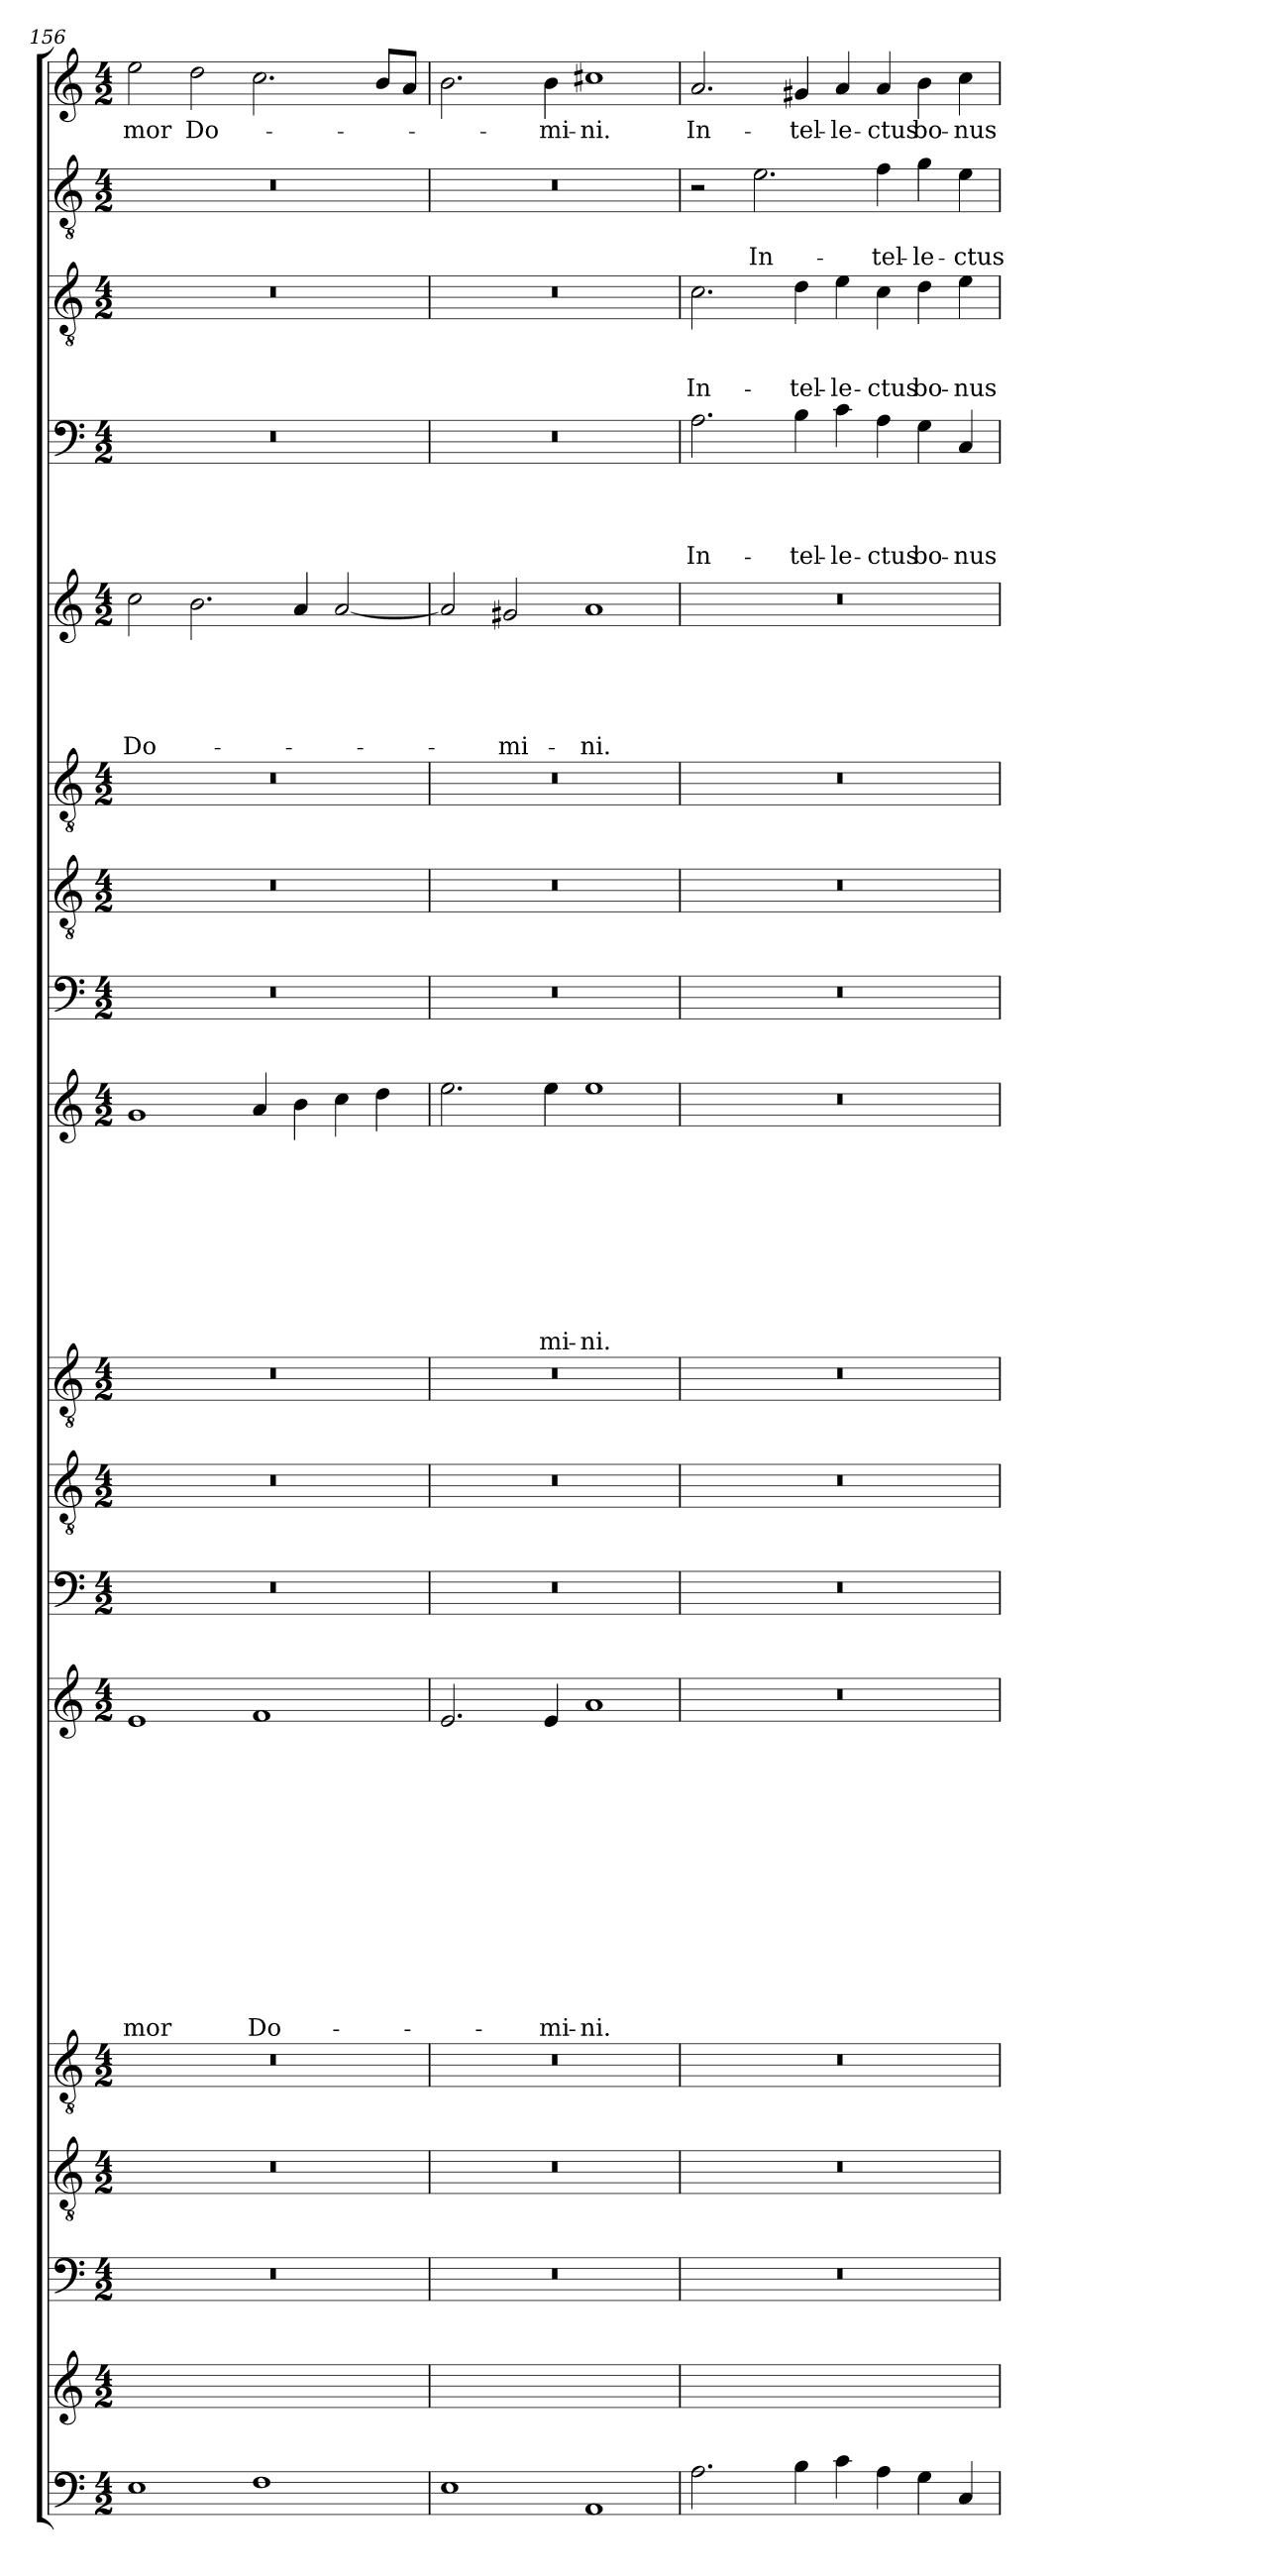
**kern	**kern	**kern	**kern	**kern	**kern	**text	**text	**text	**text	**text	**text	**text	**text	**text	**text	**text	**text	**text	**kern	**kern	**kern	**kern	**text	**text	**text	**text	**text	**text	**text	**text	**text	**kern	**kern	**kern	**kern	**text	**text	**text	**text	**text	**kern	**text	**text	**text	**text	**kern	**text	**text	**text	**kern	**text	**text	**kern	**text
*part18	*part17	*part16	*part15	*part14	*part13	*part13	*part13	*part13	*part13	*part13	*part13	*part13	*part13	*part13	*part13	*part13	*part13	*part13	*part12	*part11	*part10	*part9	*part9	*part9	*part9	*part9	*part9	*part9	*part9	*part9	*part9	*part8	*part7	*part6	*part5	*part5	*part5	*part5	*part5	*part5	*part4	*part4	*part4	*part4	*part4	*part3	*part3	*part3	*part3	*part2	*part2	*part2	*part1	*part1
*staff18	*staff17	*staff16	*staff15	*staff14	*staff13	*staff13	*staff13	*staff13	*staff13	*staff13	*staff13	*staff13	*staff13	*staff13	*staff13	*staff13	*staff13	*staff13	*staff12	*staff11	*staff10	*staff9	*staff9	*staff9	*staff9	*staff9	*staff9	*staff9	*staff9	*staff9	*staff9	*staff8	*staff7	*staff6	*staff5	*staff5	*staff5	*staff5	*staff5	*staff5	*staff4	*staff4	*staff4	*staff4	*staff4	*staff3	*staff3	*staff3	*staff3	*staff2	*staff2	*staff2	*staff1	*staff1
!!LO:PB:g=z
*clefF4	*clefG2	*clefF4	*clefGv2	*clefGv2	*clefG2	*	*	*	*	*	*	*	*	*	*	*	*	*	*clefF4	*clefGv2	*clefGv2	*clefG2	*	*	*	*	*	*	*	*	*	*clefF4	*clefGv2	*clefGv2	*clefG2	*	*	*	*	*	*clefF4	*	*	*	*	*clefGv2	*	*	*	*clefGv2	*	*	*clefG2	*
*k[]	*k[]	*k[]	*k[]	*k[]	*k[]	*	*	*	*	*	*	*	*	*	*	*	*	*	*k[]	*k[]	*k[]	*k[]	*	*	*	*	*	*	*	*	*	*k[]	*k[]	*k[]	*k[]	*	*	*	*	*	*k[]	*	*	*	*	*k[]	*	*	*	*k[]	*	*	*k[]	*
*C:	*C:	*C:	*C:	*C:	*C:	*	*	*	*	*	*	*	*	*	*	*	*	*	*C:	*C:	*C:	*C:	*	*	*	*	*	*	*	*	*	*C:	*C:	*C:	*C:	*	*	*	*	*	*C:	*	*	*	*	*C:	*	*	*	*C:	*	*	*C:	*
*M4/2	*M4/2	*M4/2	*M4/2	*M4/2	*M4/2	*	*	*	*	*	*	*	*	*	*	*	*	*	*M4/2	*M4/2	*M4/2	*M4/2	*	*	*	*	*	*	*	*	*	*M4/2	*M4/2	*M4/2	*M4/2	*	*	*	*	*	*M4/2	*	*	*	*	*M4/2	*	*	*	*M4/2	*	*	*M4/2	*
=156	=156	=156	=156	=156	=156	=156	=156	=156	=156	=156	=156	=156	=156	=156	=156	=156	=156	=156	=156	=156	=156	=156	=156	=156	=156	=156	=156	=156	=156	=156	=156	=156	=156	=156	=156	=156	=156	=156	=156	=156	=156	=156	=156	=156	=156	=156	=156	=156	=156	=156	=156	=156	=156	=156
!	!	!	!	!	!	!	!	!	!	!	!	!	!	!	!	!	!	!LO:LY:b	!	!	!	!	!	!	!	!	!	!	!	!	!	!	!	!	!	!	!	!	!	!LO:LY:b	!	!	!	!	!	!	!	!	!	!	!	!	!	!LO:LY:b
1E	0ryy	0r	0r	0r	1e	.	.	.	.	.	.	.	.	.	.	.	.	-mor	0r	0r	0r	1g	.	.	.	.	.	.	.	.	.	0r	0r	0r	2cc\	.	.	.	.	Do-	0r	.	.	.	.	0r	.	.	.	0r	.	.	2ee\	-mor
!	!	!	!	!	!	!	!	!	!	!	!	!	!	!	!	!	!	!	!	!	!	!	!	!	!	!	!	!	!	!	!	!	!	!	!	!	!	!	!	!	!	!	!	!	!	!	!	!	!	!	!	!	!	!LO:LY:b
.	.	.	.	.	.	.	.	.	.	.	.	.	.	.	.	.	.	.	.	.	.	.	.	.	.	.	.	.	.	.	.	.	.	.	2.b\	.	.	.	.	.	.	.	.	.	.	.	.	.	.	.	.	.	2dd\	Do-
!	!	!	!	!	!	!	!	!	!	!	!	!	!	!	!	!	!	!LO:LY:b	!	!	!	!	!	!	!	!	!	!	!	!	!	!	!	!	!	!	!	!	!	!	!	!	!	!	!	!	!	!	!	!	!	!	!	!
1F	.	.	.	.	1f	.	.	.	.	.	.	.	.	.	.	.	.	Do-	.	.	.	4a/	.	.	.	.	.	.	.	.	.	.	.	.	.	.	.	.	.	.	.	.	.	.	.	.	.	.	.	.	.	.	2.cc\	.
.	.	.	.	.	.	.	.	.	.	.	.	.	.	.	.	.	.	.	.	.	.	4b\	.	.	.	.	.	.	.	.	.	.	.	.	4a/	.	.	.	.	.	.	.	.	.	.	.	.	.	.	.	.	.	.	.
.	.	.	.	.	.	.	.	.	.	.	.	.	.	.	.	.	.	.	.	.	.	4cc\	.	.	.	.	.	.	.	.	.	.	.	.	[2a/	.	.	.	.	.	.	.	.	.	.	.	.	.	.	.	.	.	.	.
.	.	.	.	.	.	.	.	.	.	.	.	.	.	.	.	.	.	.	.	.	.	4dd\	.	.	.	.	.	.	.	.	.	.	.	.	.	.	.	.	.	.	.	.	.	.	.	.	.	.	.	.	.	.	8b/L	.
.	.	.	.	.	.	.	.	.	.	.	.	.	.	.	.	.	.	.	.	.	.	.	.	.	.	.	.	.	.	.	.	.	.	.	.	.	.	.	.	.	.	.	.	.	.	.	.	.	.	.	.	.	8a/J	.
=157	=157	=157	=157	=157	=157	=157	=157	=157	=157	=157	=157	=157	=157	=157	=157	=157	=157	=157	=157	=157	=157	=157	=157	=157	=157	=157	=157	=157	=157	=157	=157	=157	=157	=157	=157	=157	=157	=157	=157	=157	=157	=157	=157	=157	=157	=157	=157	=157	=157	=157	=157	=157	=157	=157
1E	0ryy	0r	0r	0r	2.e/	.	.	.	.	.	.	.	.	.	.	.	.	.	0r	0r	0r	2.ee\	.	.	.	.	.	.	.	.	.	0r	0r	0r	2a/]	.	.	.	.	.	0r	.	.	.	.	0r	.	.	.	0r	.	.	2.b\	.
!	!	!	!	!	!	!	!	!	!	!	!	!	!	!	!	!	!	!	!	!	!	!	!	!	!	!	!	!	!	!	!	!	!	!	!	!	!	!	!	!LO:LY:b	!	!	!	!	!	!	!	!	!	!	!	!	!	!
.	.	.	.	.	.	.	.	.	.	.	.	.	.	.	.	.	.	.	.	.	.	.	.	.	.	.	.	.	.	.	.	.	.	.	2g#X/	.	.	.	.	-mi-	.	.	.	.	.	.	.	.	.	.	.	.	.	.
!	!	!	!	!	!	!	!	!	!	!	!	!	!	!	!	!	!	!LO:LY:b	!	!	!	!	!	!	!	!	!	!	!	!	!LO:LY:b	!	!	!	!	!	!	!	!	!	!	!	!	!	!	!	!	!	!	!	!	!	!	!LO:LY:b
.	.	.	.	.	4e/	.	.	.	.	.	.	.	.	.	.	.	.	-mi-	.	.	.	4ee\	.	.	.	.	.	.	.	.	-mi-	.	.	.	.	.	.	.	.	.	.	.	.	.	.	.	.	.	.	.	.	.	4b\	-mi-
!	!	!	!	!	!	!	!	!	!	!	!	!	!	!	!	!	!	!LO:LY:b	!	!	!	!	!	!	!	!	!	!	!	!	!LO:LY:b	!	!	!	!	!	!	!	!	!LO:LY:b	!	!	!	!	!	!	!	!	!	!	!	!	!	!LO:LY:b
1AA	.	.	.	.	1a	.	.	.	.	.	.	.	.	.	.	.	.	-ni.	.	.	.	1ee	.	.	.	.	.	.	.	.	-ni.	.	.	.	1a	.	.	.	.	-ni.	.	.	.	.	.	.	.	.	.	.	.	.	1cc#X	-ni.
=158	=158	=158	=158	=158	=158	=158	=158	=158	=158	=158	=158	=158	=158	=158	=158	=158	=158	=158	=158	=158	=158	=158	=158	=158	=158	=158	=158	=158	=158	=158	=158	=158	=158	=158	=158	=158	=158	=158	=158	=158	=158	=158	=158	=158	=158	=158	=158	=158	=158	=158	=158	=158	=158	=158
!	!	!	!	!	!	!	!	!	!	!	!	!	!	!	!	!	!	!	!	!	!	!	!	!	!	!	!	!	!	!	!	!	!	!	!	!	!	!	!	!	!	!	!	!	!LO:LY:b	!	!	!	!LO:LY:b	!	!	!	!	!LO:LY:b
2.A\	0ryy	0r	0r	0r	0r	.	.	.	.	.	.	.	.	.	.	.	.	.	0r	0r	0r	0r	.	.	.	.	.	.	.	.	.	0r	0r	0r	0r	.	.	.	.	.	2.A\	.	.	.	In-	2.c\	.	.	In-	2r	.	.	2.a/	In-
!	!	!	!	!	!	!	!	!	!	!	!	!	!	!	!	!	!	!	!	!	!	!	!	!	!	!	!	!	!	!	!	!	!	!	!	!	!	!	!	!	!	!	!	!	!	!	!	!	!	!	!	!LO:LY:b	!	!
.	.	.	.	.	.	.	.	.	.	.	.	.	.	.	.	.	.	.	.	.	.	.	.	.	.	.	.	.	.	.	.	.	.	.	.	.	.	.	.	.	.	.	.	.	.	.	.	.	.	2.e\	.	In-	.	.
!	!	!	!	!	!	!	!	!	!	!	!	!	!	!	!	!	!	!	!	!	!	!	!	!	!	!	!	!	!	!	!	!	!	!	!	!	!	!	!	!	!	!	!	!	!LO:LY:b	!	!	!	!LO:LY:b	!	!	!	!	!LO:LY:b
4B\	.	.	.	.	.	.	.	.	.	.	.	.	.	.	.	.	.	.	.	.	.	.	.	.	.	.	.	.	.	.	.	.	.	.	.	.	.	.	.	.	4B\	.	.	.	-tel-	4d\	.	.	-tel-	.	.	.	4g#X/	-tel-
!	!	!	!	!	!	!	!	!	!	!	!	!	!	!	!	!	!	!	!	!	!	!	!	!	!	!	!	!	!	!	!	!	!	!	!	!	!	!	!	!	!	!	!	!	!LO:LY:b	!	!	!	!LO:LY:b	!	!	!	!	!LO:LY:b
4c\	.	.	.	.	.	.	.	.	.	.	.	.	.	.	.	.	.	.	.	.	.	.	.	.	.	.	.	.	.	.	.	.	.	.	.	.	.	.	.	.	4c\	.	.	.	-le-	4e\	.	.	-le-	.	.	.	4a/	-le-
!	!	!	!	!	!	!	!	!	!	!	!	!	!	!	!	!	!	!	!	!	!	!	!	!	!	!	!	!	!	!	!	!	!	!	!	!	!	!	!	!	!	!	!	!	!LO:LY:b	!	!	!	!LO:LY:b	!	!	!LO:LY:b	!	!LO:LY:b
4A\	.	.	.	.	.	.	.	.	.	.	.	.	.	.	.	.	.	.	.	.	.	.	.	.	.	.	.	.	.	.	.	.	.	.	.	.	.	.	.	.	4A\	.	.	.	-ctus	4c\	.	.	-ctus	4f\	.	-tel-	4a/	-ctus
!	!	!	!	!	!	!	!	!	!	!	!	!	!	!	!	!	!	!	!	!	!	!	!	!	!	!	!	!	!	!	!	!	!	!	!	!	!	!	!	!	!	!	!	!	!LO:LY:b	!	!	!	!LO:LY:b	!	!	!LO:LY:b	!	!LO:LY:b
4G\	.	.	.	.	.	.	.	.	.	.	.	.	.	.	.	.	.	.	.	.	.	.	.	.	.	.	.	.	.	.	.	.	.	.	.	.	.	.	.	.	4G\	.	.	.	bo-	4d\	.	.	bo-	4g\	.	-le-	4b\	bo-
!	!	!	!	!	!	!	!	!	!	!	!	!	!	!	!	!	!	!	!	!	!	!	!	!	!	!	!	!	!	!	!	!	!	!	!	!	!	!	!	!	!	!	!	!	!LO:LY:b	!	!	!	!LO:LY:b	!	!	!LO:LY:b	!	!LO:LY:b
4C/	.	.	.	.	.	.	.	.	.	.	.	.	.	.	.	.	.	.	.	.	.	.	.	.	.	.	.	.	.	.	.	.	.	.	.	.	.	.	.	.	4C/	.	.	.	-nus	4e\	.	.	-nus	4e\	.	-ctus	4cc\	-nus
=	=	=	=	=	=	=	=	=	=	=	=	=	=	=	=	=	=	=	=	=	=	=	=	=	=	=	=	=	=	=	=	=	=	=	=	=	=	=	=	=	=	=	=	=	=	=	=	=	=	=	=	=	=	=
*-	*-	*-	*-	*-	*-	*-	*-	*-	*-	*-	*-	*-	*-	*-	*-	*-	*-	*-	*-	*-	*-	*-	*-	*-	*-	*-	*-	*-	*-	*-	*-	*-	*-	*-	*-	*-	*-	*-	*-	*-	*-	*-	*-	*-	*-	*-	*-	*-	*-	*-	*-	*-	*-	*-
